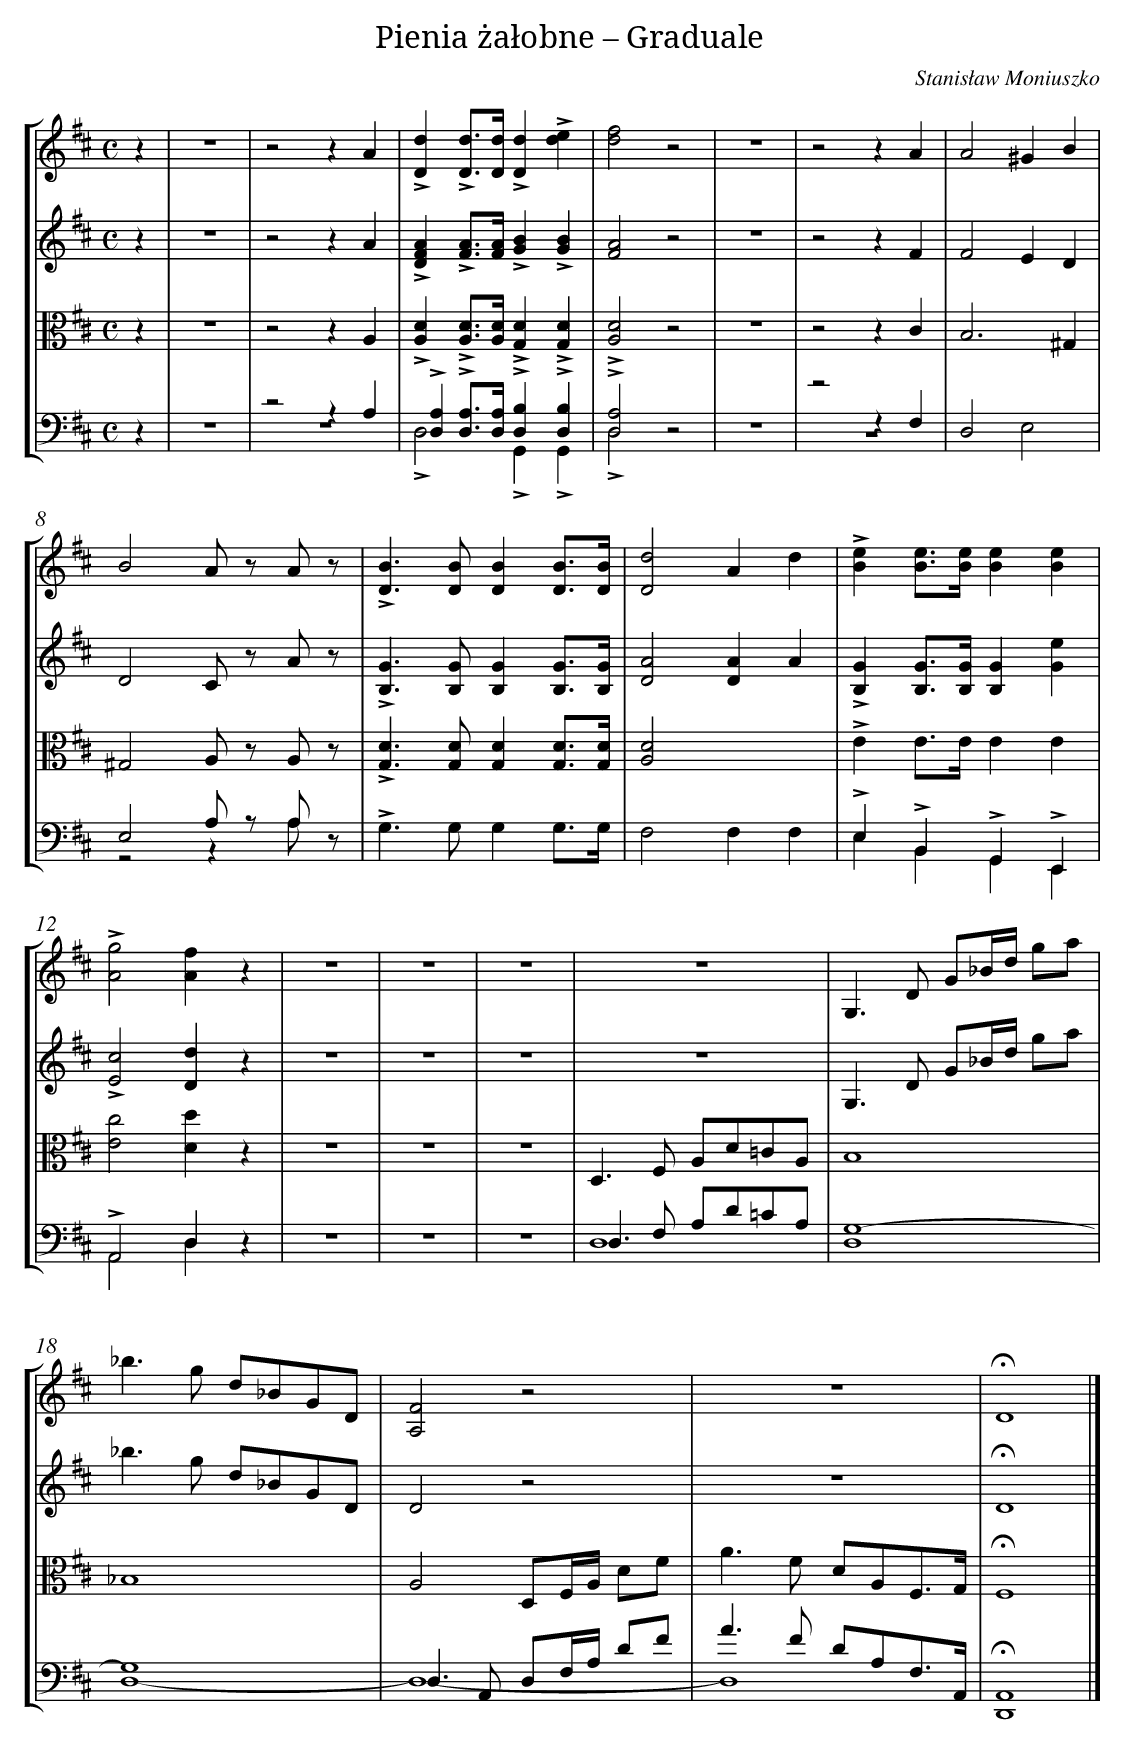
X:1
T: Pienia żałobne – Graduale
C: Stanisław Moniuszko
L: 1/4
M: C
%%staves [1 2 3 4]
V: 1 clef=treble
V: 2 clef=treble
V: 3 clef=alto
V: 4 clef=bass
K: D
[V:1] z [I:setbarnb 1]|
[V:2] z |
[V:3] z |
[V:4] z |
[V:1] z4 |
[V:2] z4 |
[V:3] z4 |
[V:4] z4 |
[V:1] z2zA |
[V:2] z2zA |
[V:3] z2zA, |
[V:4] z2zA, & z4 |
[V:1] !accent![Dd]!accent![D/d/]>[D/d/]!accent![Dd]!accent![de] |
[V:2] !accent![DFA]!accent![F/A/]>[F/A/]!accent![GB]!accent![GB] |
[V:3] !accent![A,D]!accent![A,/D/]>[A,/D/]!accent![G,D]!accent![G,D] |
[V:4] !accent![D,A,]!accent![D,/A,/]>[D,/A,/]!accent![D,B,]!accent![D,B,] & !accent!D,2!accent!G,,!accent!G,, |
[V:1] [d2f2]z2 |
[V:2] [F2A2]z2 |
[V:3] !accent![A,2D2]z2 |
[V:4] !accent![D,2A,2]z2 & !accent!D,2x2 |
[V:1] z4 |
[V:2] z4 |
[V:3] z4 |
[V:4] z4 |
[V:1] z2zA |
[V:2] z2zF |
[V:3] z2zC |
[V:4] z2zF, & z4 |
[V:1] A2^GB |
[V:2] F2ED |
[V:3] B,3^G, |
[V:4] D,2E,2 |
[V:1] B2A/ z/ A/ z/ |
[V:2] D2C/ z/ A/ z/ |
[V:3] ^G,2A,/ z/ A,/ z/ |
[V:4] E,2A,/ z/ A,/ z/ & z2zA,/ x/ |
[V:1] !accent![DB]>[DB][DB][D3//B3//][D//B//] |
[V:2] !accent![B,G]>[B,G][B,G][B,3//G3//][B,//G//] |
[V:3] !accent![G,D]>[G,D][G,D][G,3//D3//][G,//D//] |
[V:4] !accent!G,>G,G,G,3//G,// |
[V:1] [D2d2]Ad |
[V:2] [D2A2][DA]A |
[V:3] [A,2D2]x2 |
[V:4] F,2F,F, |
[V:1] !accent![Be][B/e/]>[B/e/][Be][Be] |
[V:2] !accent![B,G][B,/G/]>[B,/G/][B,G][Ge] |
[V:3] !accent!EE/>E/EE |
[V:4] !accent!E,!accent!B,,!accent!G,,!accent!E,, & E,B,,G,,E,, |
[V:1] !accent![A2g2][Af]z |
[V:2] !accent![E2c2][Dd]z |
[V:3] [E2c2][Dd]z |
[V:4] !accent!A,,2D,z & A,,2D,x |
[V:1] z4 |
[V:2] z4 |
[V:3] z4 |
[V:4] z4 |
[V:1] z4 |
[V:2] z4 |
[V:3] z4 |
[V:4] z4 |
[V:1] z4 |
[V:2] z4 |
[V:3] z4 |
[V:4] z4 |
[V:1] z4 |
[V:2] z4 |
[V:3] D,>F, A,/D/=C/A,/ |
[V:4] D,>F, A,/D/=C/A,/ & D,4 |
[V:1] G,>D G/_B//d// g/a/ |
[V:2] G,>D G/_B//d// g/a/ |
[V:3] B,4 |
[V:4] G,4- & D,4 |
[V:1] _b>g d/_B/G/D/ |
[V:2] _b>g d/_B/G/D/ |
[V:3] _B,4 |
[V:4] G,4 & D,4- |
[V:1] [A,2F2]z2 |
[V:2] D2z2 |
[V:3] A,2D,/F,//A,// D/F/ |
[V:4] D,>A,, D,/F,//A,// D/F/ & D,4- |
[V:1] z4 |
[V:2] z4 |
[V:3] A>F D/A,/F,3//G,// |
[V:4] A>F D/A,/F,3//A,,// & D,4 |
[V:1] !fermata!D4 |]
[V:2] !fermata!D4 |]
[V:3] !fermata!F,4 |]
[V:4] !fermata!A,,4 & D,,4 |]
